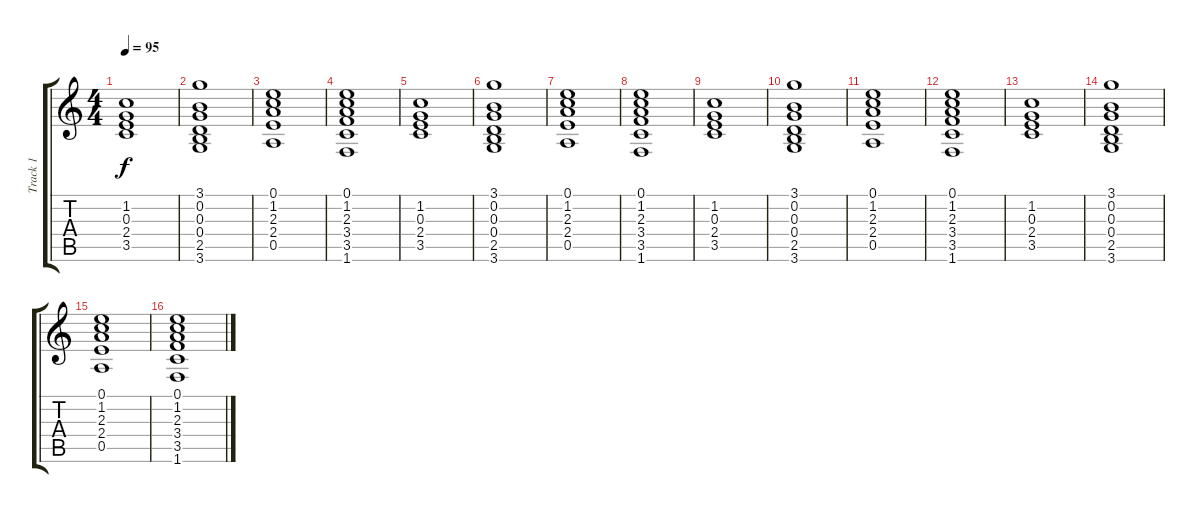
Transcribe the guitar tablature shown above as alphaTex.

\track ("Track 1" "Track 1") {instrument acousticguitarsteel}
\staff {score tabs}
\tuning (E4 B3 G3 D3 A2 E2) {hide}
\ts (4 4)
\tempo 95
\clef g2
\ks c
(1.2 0.3 2.4 3.5).1{dy f} |
(3.1 0.2 0.3 0.4 2.5 3.6).1 |
(0.1 1.2 2.3 2.4 0.5).1 |
(0.1 1.2 2.3 3.4 3.5 1.6).1 |
(1.2 0.3 2.4 3.5).1 |
(3.1 0.2 0.3 0.4 2.5 3.6).1 |
(0.1 1.2 2.3 2.4 0.5).1 |
(0.1 1.2 2.3 3.4 3.5 1.6).1 |
(1.2 0.3 2.4 3.5).1 |
(3.1 0.2 0.3 0.4 2.5 3.6).1 |
(0.1 1.2 2.3 2.4 0.5).1 |
(0.1 1.2 2.3 3.4 3.5 1.6).1 |
(1.2 0.3 2.4 3.5).1 |
(3.1 0.2 0.3 0.4 2.5 3.6).1 |
(0.1 1.2 2.3 2.4 0.5).1 |
(0.1 1.2 2.3 3.4 3.5 1.6).1
